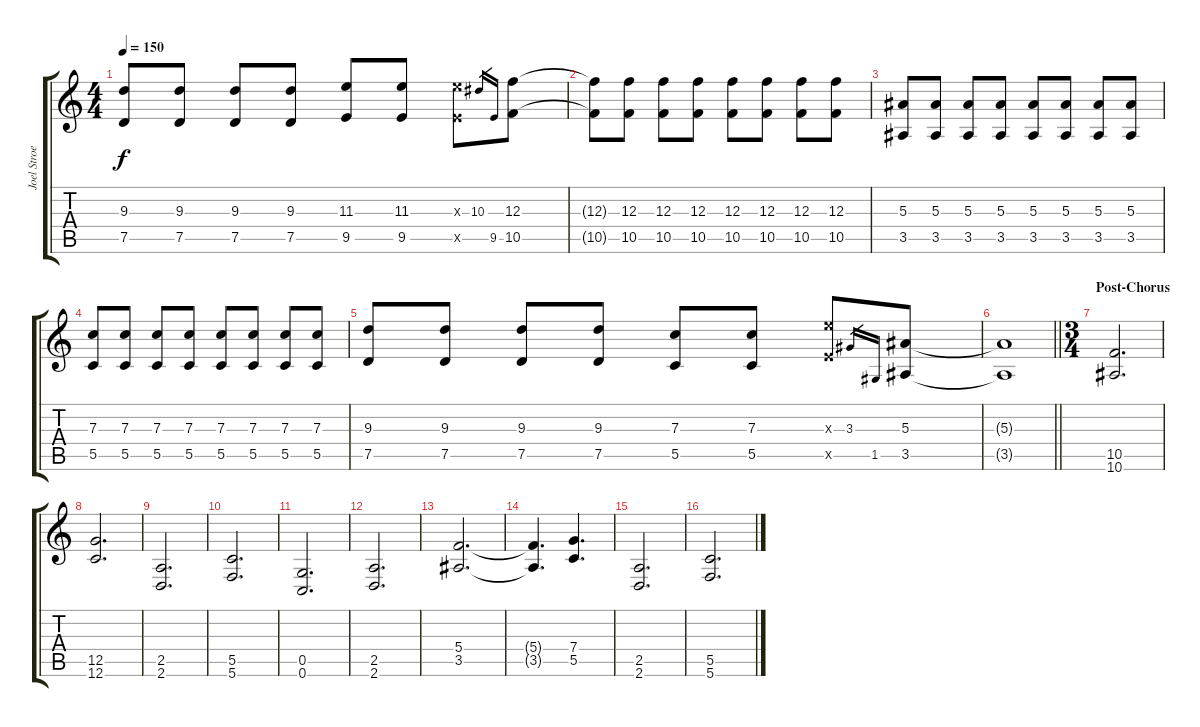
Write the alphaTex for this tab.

\track ("Joel Stroetzel" "Joel Stroe") {instrument overdrivenguitar}
\staff {score tabs}
\tuning (D4 A3 F3 C3 G2 C2) {hide}
\ts (4 4)
\tempo 150
\clef g2
\ks c
(9.3 7.5).8{dy f} (9.3 7.5).8 (9.3 7.5).8 (9.3 7.5).8 (11.3 9.5).8 (11.3 9.5).8 (11.3{x} 9.5{x}).8 10.3.16{gr} 9.5.16{gr} (12.3 10.5).8 |
(12.3{t} 10.5{t}).8 (12.3 10.5).8 (12.3 10.5).8 (12.3 10.5).8 (12.3 10.5).8 (12.3 10.5).8 (12.3 10.5).8 (12.3 10.5).8 |
(5.3 3.5).8 (5.3 3.5).8 (5.3 3.5).8 (5.3 3.5).8 (5.3 3.5).8 (5.3 3.5).8 (5.3 3.5).8 (5.3 3.5).8 |
(7.3 5.5).8 (7.3 5.5).8 (7.3 5.5).8 (7.3 5.5).8 (7.3 5.5).8 (7.3 5.5).8 (7.3 5.5).8 (7.3 5.5).8 |
(9.3 7.5).8 (9.3 7.5).8 (9.3 7.5).8 (9.3 7.5).8 (7.3 5.5).8 (7.3 5.5).8 (11.3{x} 9.5{x}).8 3.3.16{gr} 1.5.16{gr} (5.3 3.5).8 |
\barLineRight lightlight
(5.3{t} 3.5{t}).1 |
\ts (3 4)
\section ("" "Post-Chorus")
(10.5 10.6).2{d balance 16} |
(12.5 12.6).2{d} |
(2.5 2.6).2{d} |
(5.5 5.6).2{d} |
(0.5 0.6).2{d} |
(2.5 2.6).2{d} |
(5.4 3.5).2{d} |
(5.4{t} 3.5{t}).4{d} (7.4 5.5).4{d} |
(2.5 2.6).2{d} |
(5.5 5.6).2{d}
